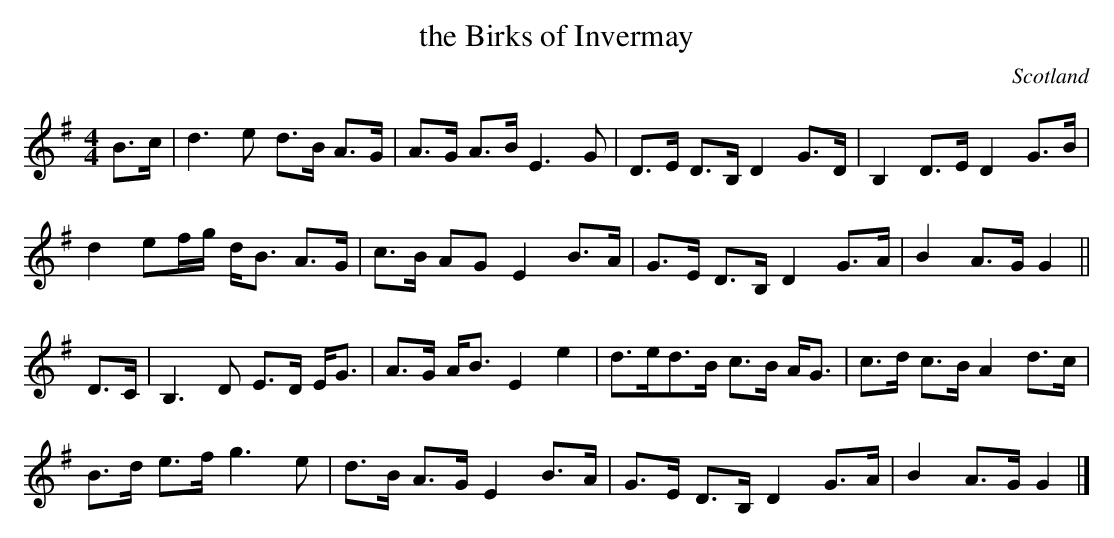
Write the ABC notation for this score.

X:1
T:the Birks of Invermay
M:4/4
O:Scotland
K:G
B>c |\
d3e d>B A>G | A>G A>B E3G |\
D>E D>B, D2G>D | B,2D>E D2 G>B |
d2ef/g/ d<B A>G | c>B AG E2B>A |\
G>E D>B, D2 G>A | B2A>G G2||
D>C |\
B,3D E>D E<G | A>G A<B E2e2 |\
d>ed>B c>B A<G | c>d c>B A2 d>c |
B>d e>f g3e | d>B A>G E2 B>A |\
G>E D>B, D2 G>A | B2A>G G2 |]
